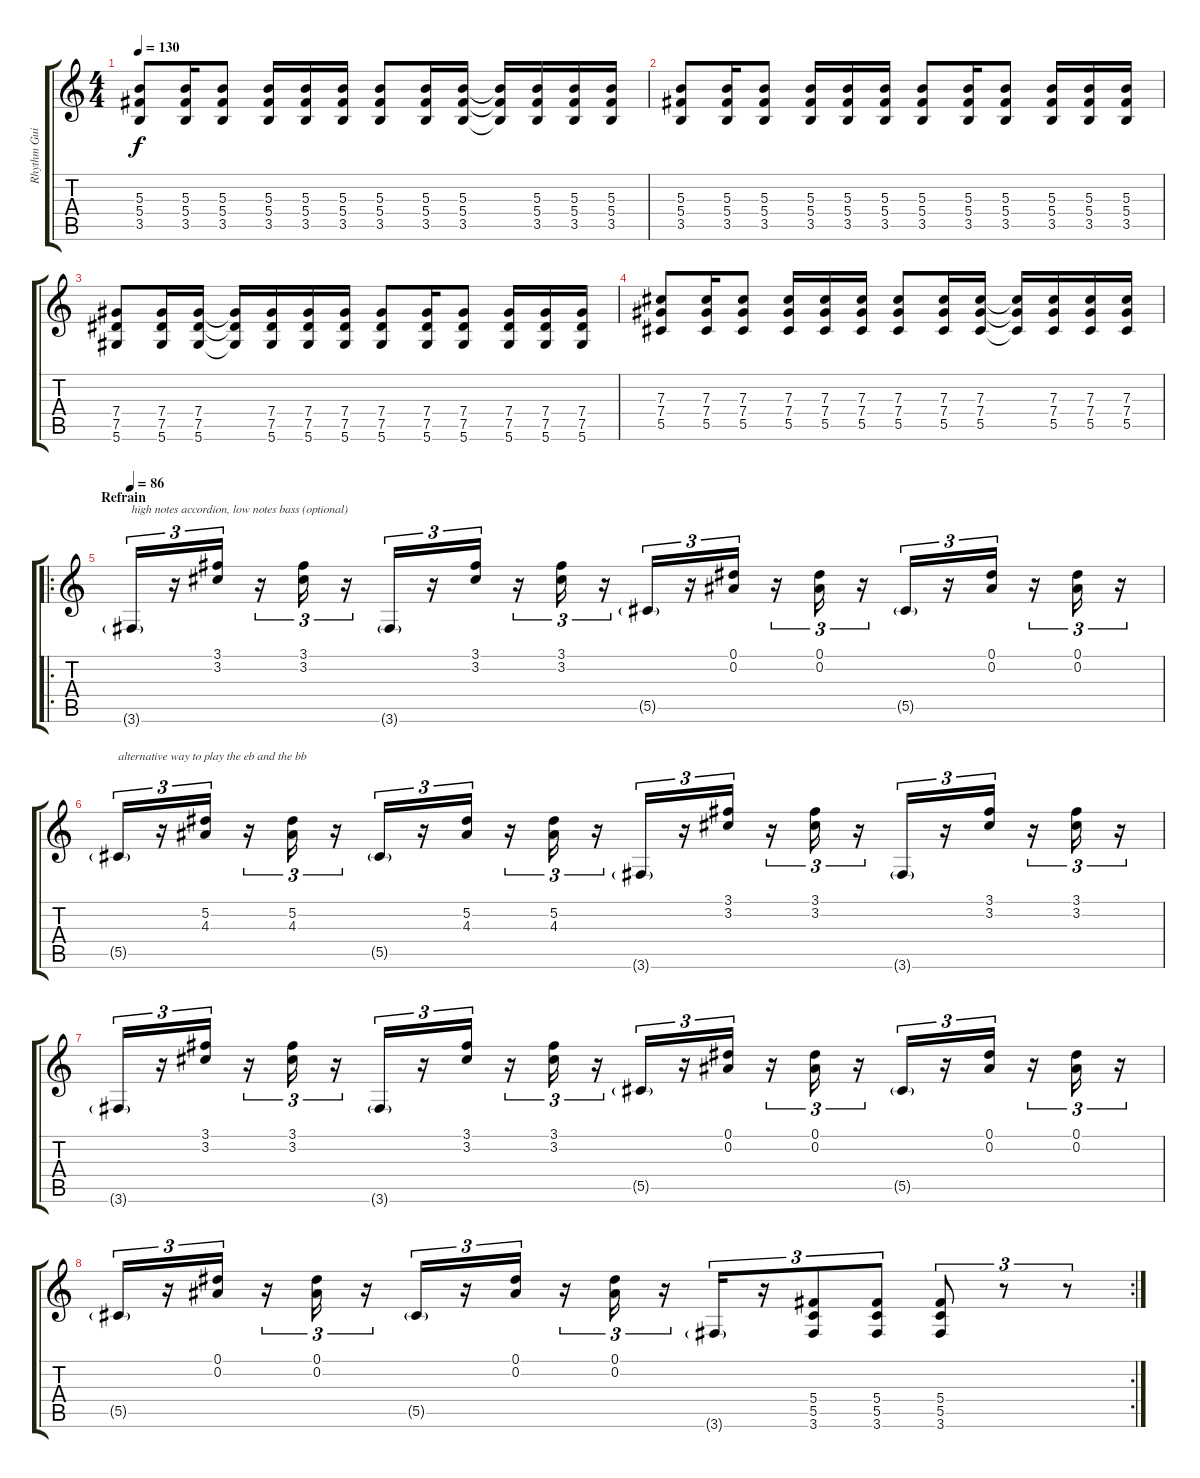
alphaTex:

\track ("Rhythm Guitar" "Rhythm Gui") {instrument distortionguitar}
\staff {score tabs}
\tuning (Eb4 Bb3 Gb3 Db3 Ab2 Eb2) {hide}
\ts (4 4)
\tempo 130
\clef g2
\ks c
(5.3 5.4 3.5).8{dy f} (5.3 5.4 3.5).16 (5.3 5.4 3.5).8 (5.3 5.4 3.5).16 (5.3 5.4 3.5).16 (5.3 5.4 3.5).16 (5.3 5.4 3.5).8 (5.3 5.4 3.5).16 (5.3 5.4 3.5).16 (5.3{t} 5.4{t} 3.5{t}).16 (5.3 5.4 3.5).16 (5.3 5.4 3.5).16 (5.3 5.4 3.5).16 |
(5.3 5.4 3.5).8 (5.3 5.4 3.5).16 (5.3 5.4 3.5).8 (5.3 5.4 3.5).16 (5.3 5.4 3.5).16 (5.3 5.4 3.5).16 (5.3 5.4 3.5).8 (5.3 5.4 3.5).16 (5.3 5.4 3.5).8 (5.3 5.4 3.5).16 (5.3 5.4 3.5).16 (5.3 5.4 3.5).16 |
(7.4 7.5 5.6).8 (7.4 7.5 5.6).16 (7.4 7.5 5.6).16 (7.4{t} 7.5{t} 5.6{t}).16 (7.4 7.5 5.6).16 (7.4 7.5 5.6).16 (7.4 7.5 5.6).16 (7.4 7.5 5.6).8 (7.4 7.5 5.6).16 (7.4 7.5 5.6).8 (7.4 7.5 5.6).16 (7.4 7.5 5.6).16 (7.4 7.5 5.6).16 |
(7.3 7.4 5.5).8 (7.3 7.4 5.5).16 (7.3 7.4 5.5).8 (7.3 7.4 5.5).16 (7.3 7.4 5.5).16 (7.3 7.4 5.5).16 (7.3 7.4 5.5).8 (7.3 7.4 5.5).16 (7.3 7.4 5.5).16 (7.3{t} 7.4{t} 5.5{t}).16 (7.3 7.4 5.5).16 (7.3 7.4 5.5).16 (7.3 7.4 5.5).16 |
\ro
\section ("" "Refrain")
\tempo 86
3.6{g}.16{tu (3 2) txt "high notes accordion, low notes bass (optional)"} r.16{tu (3 2)} (3.1 3.2).16{tu (3 2)} r.16{tu (3 2)} (3.1 3.2).16{tu (3 2)} r.16{tu (3 2)} 3.6{g}.16{tu (3 2)} r.16{tu (3 2)} (3.1 3.2).16{tu (3 2)} r.16{tu (3 2)} (3.1 3.2).16{tu (3 2)} r.16{tu (3 2)} 5.5{g}.16{tu (3 2)} r.16{tu (3 2)} (0.1 0.2).16{tu (3 2)} r.16{tu (3 2)} (0.1 0.2).16{tu (3 2)} r.16{tu (3 2)} 5.5{g}.16{tu (3 2)} r.16{tu (3 2)} (0.1 0.2).16{tu (3 2)} r.16{tu (3 2)} (0.1 0.2).16{tu (3 2)} r.16{tu (3 2)} |
5.5{g}.16{tu (3 2) txt "alternative way to play the eb and the bb"} r.16{tu (3 2)} (5.2 4.3).16{tu (3 2)} r.16{tu (3 2)} (5.2 4.3).16{tu (3 2)} r.16{tu (3 2)} 5.5{g}.16{tu (3 2)} r.16{tu (3 2)} (5.2 4.3).16{tu (3 2)} r.16{tu (3 2)} (5.2 4.3).16{tu (3 2)} r.16{tu (3 2)} 3.6{g}.16{tu (3 2)} r.16{tu (3 2)} (3.1 3.2).16{tu (3 2)} r.16{tu (3 2)} (3.1 3.2).16{tu (3 2)} r.16{tu (3 2)} 3.6{g}.16{tu (3 2)} r.16{tu (3 2)} (3.1 3.2).16{tu (3 2)} r.16{tu (3 2)} (3.1 3.2).16{tu (3 2)} r.16{tu (3 2)} |
3.6{g}.16{tu (3 2)} r.16{tu (3 2)} (3.1 3.2).16{tu (3 2)} r.16{tu (3 2)} (3.1 3.2).16{tu (3 2)} r.16{tu (3 2)} 3.6{g}.16{tu (3 2)} r.16{tu (3 2)} (3.1 3.2).16{tu (3 2)} r.16{tu (3 2)} (3.1 3.2).16{tu (3 2)} r.16{tu (3 2)} 5.5{g}.16{tu (3 2)} r.16{tu (3 2)} (0.1 0.2).16{tu (3 2)} r.16{tu (3 2)} (0.1 0.2).16{tu (3 2)} r.16{tu (3 2)} 5.5{g}.16{tu (3 2)} r.16{tu (3 2)} (0.1 0.2).16{tu (3 2)} r.16{tu (3 2)} (0.1 0.2).16{tu (3 2)} r.16{tu (3 2)} |
\rc 2
5.5{g}.16{tu (3 2)} r.16{tu (3 2)} (0.1 0.2).16{tu (3 2)} r.16{tu (3 2)} (0.1 0.2).16{tu (3 2)} r.16{tu (3 2)} 5.5{g}.16{tu (3 2)} r.16{tu (3 2)} (0.1 0.2).16{tu (3 2)} r.16{tu (3 2)} (0.1 0.2).16{tu (3 2)} r.16{tu (3 2)} 3.6{g}.16{tu (3 2)} r.16{tu (3 2)} (5.4 5.5 3.6).8{tu (3 2)} (5.4 5.5 3.6).8{tu (3 2)} (5.4 5.5 3.6).8{tu (3 2)} r.8{tu (3 2)} r.8{tu (3 2)}
